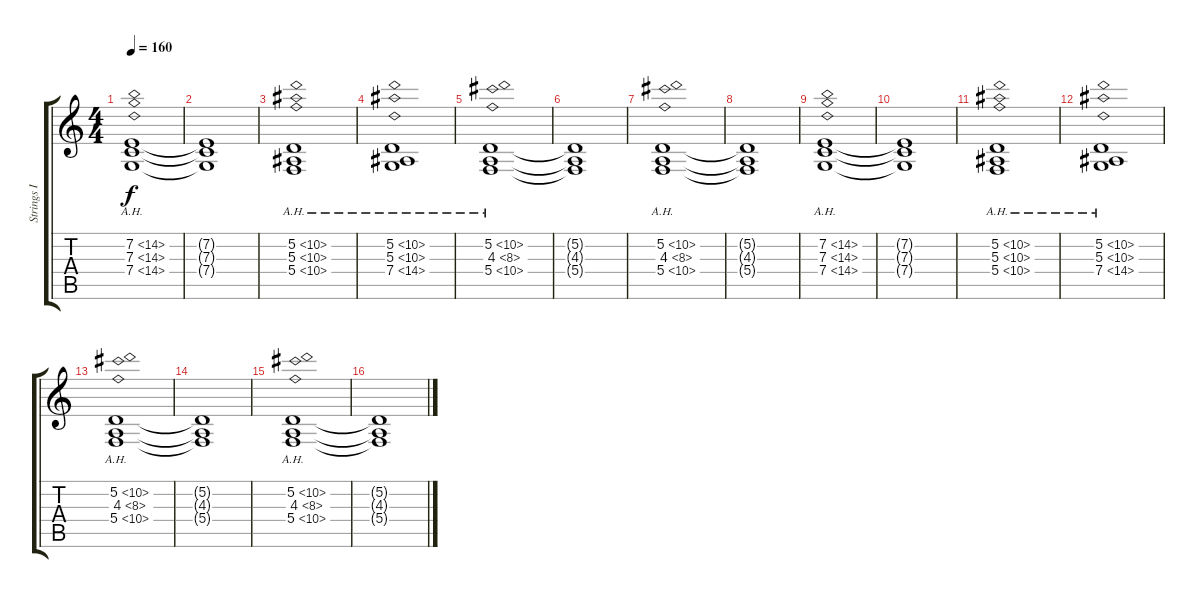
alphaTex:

\track ("Strings I" "Strings I") {instrument stringensemble1}
\staff {score tabs}
\tuning (D4 A3 F3 C3 G2 D2) {hide}
\ts (4 4)
\tempo 160
\clef g2
\ks c
(7.2{ah 7} 7.3{ah 7} 7.4{ah 7}).1{dy f} |
(7.2{t} 7.3{t} 7.4{t}).1 |
(5.2{ah 5} 5.3{ah 5} 5.4{ah 5}).1 |
(5.2{ah 5} 5.3{ah 5} 7.4{ah 7}).1 |
(5.2{ah 5} 4.3{ah 4} 5.4{ah 5}).1 |
(5.2{t} 4.3{t} 5.4{t}).1 |
(5.2{ah 5} 4.3{ah 4} 5.4{ah 5}).1 |
(5.2{t} 4.3{t} 5.4{t}).1 |
(7.2{ah 7} 7.3{ah 7} 7.4{ah 7}).1 |
(7.2{t} 7.3{t} 7.4{t}).1 |
(5.2{ah 5} 5.3{ah 5} 5.4{ah 5}).1 |
(5.2{ah 5} 5.3{ah 5} 7.4{ah 7}).1 |
(5.2{ah 5} 4.3{ah 4} 5.4{ah 5}).1 |
(5.2{t} 4.3{t} 5.4{t}).1 |
(5.2{ah 5} 4.3{ah 4} 5.4{ah 5}).1 |
(5.2{t} 4.3{t} 5.4{t}).1
